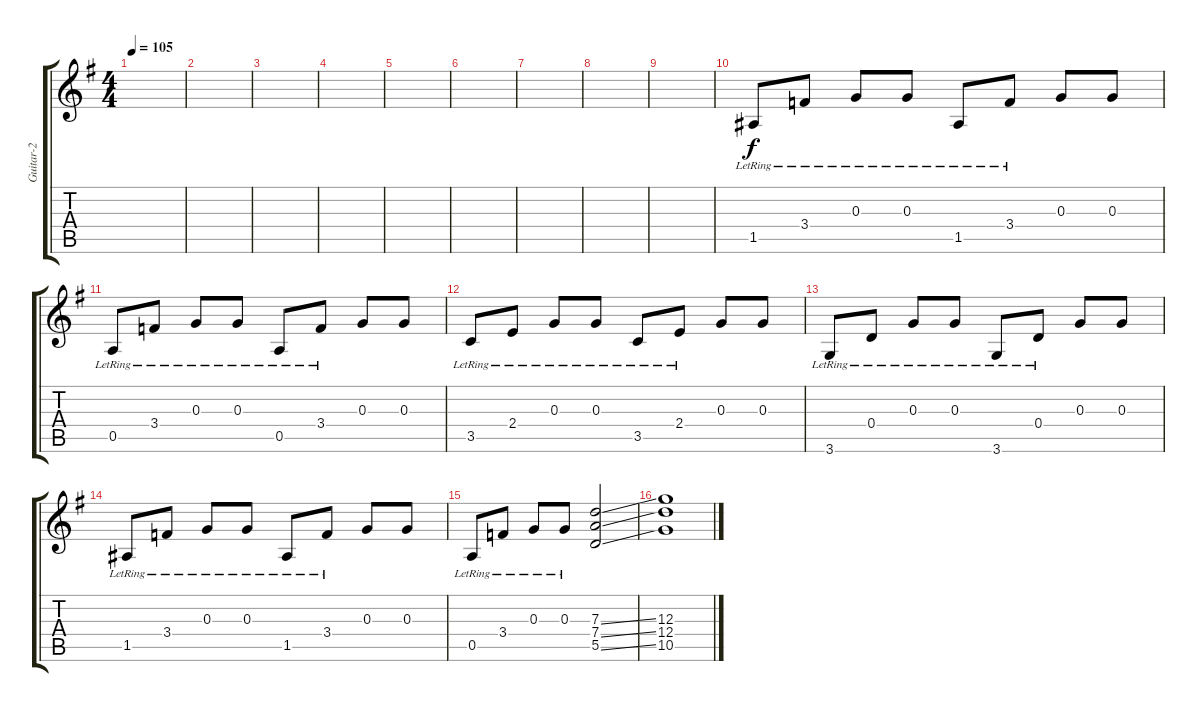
\track ("Guitar-2" "Guitar-2") {instrument distortionguitar}
\staff {score tabs}
\tuning (E4 B3 G3 D3 A2 E2) {hide}
\ts (4 4)
\tempo 105
\clef g2
\ks g
|
|
|
|
|
|
|
|
|
1.5{lr}.8 3.4{lr}.8 0.3{lr}.8 0.3{lr}.8 1.5{lr}.8 3.4{lr}.8 0.3.8 0.3.8 |
0.5{lr}.8 3.4{lr}.8 0.3{lr}.8 0.3{lr}.8 0.5{lr}.8 3.4{lr}.8 0.3.8 0.3.8 |
3.5{lr}.8 2.4{lr}.8 0.3{lr}.8 0.3{lr}.8 3.5{lr}.8 2.4{lr}.8 0.3.8 0.3.8 |
3.6{lr}.8 0.4{lr}.8 0.3{lr}.8 0.3{lr}.8 3.6{lr}.8 0.4{lr}.8 0.3.8 0.3.8 |
1.5{lr}.8 3.4{lr}.8 0.3{lr}.8 0.3{lr}.8 1.5{lr}.8 3.4{lr}.8 0.3.8 0.3.8 |
0.5{lr}.8 3.4{lr}.8 0.3{lr}.8 0.3{lr}.8 (7.3{ss} 7.4{ss} 5.5{ss}).2 |
(12.3 12.4 10.5).1
